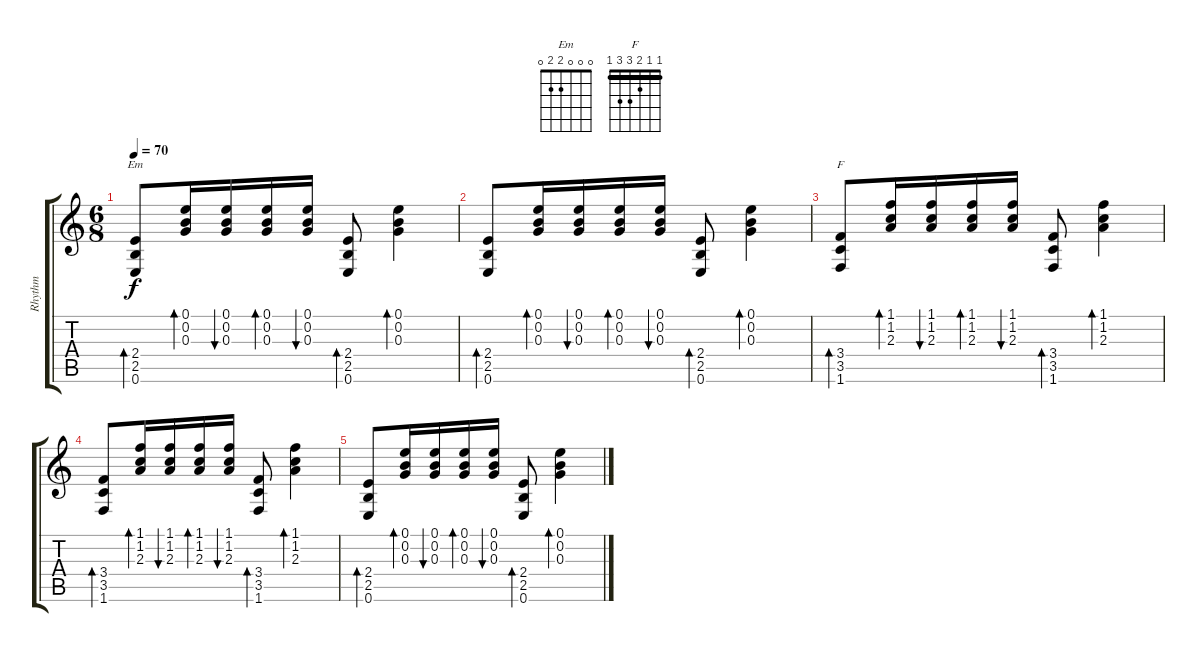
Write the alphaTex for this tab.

\track ("Rhythm" "Rhythm") {instrument acousticguitarnylon}
\staff {score tabs}
\tuning (E4 B3 G3 D3 A2 E2) {hide}
\chord ("Em" 0 0 0 2 2 0)
\chord ("F" 1 1 2 3 3 1) {barre 1}
\ts (6 8)
\tempo 70
\clef g2
\ks c
(2.4 2.5 0.6).8{bd 30 ch "Em" dy f} (0.1 0.2 0.3).16{bd 30} (0.1 0.2 0.3).16{bu 30} (0.1 0.2 0.3).16{bd 30} (0.1 0.2 0.3).16{bu 30} (2.4 2.5 0.6).8{bd 30} (0.1 0.2 0.3).4{bd 30} |
(2.4 2.5 0.6).8{bd 30} (0.1 0.2 0.3).16{bd 30} (0.1 0.2 0.3).16{bu 30} (0.1 0.2 0.3).16{bd 30} (0.1 0.2 0.3).16{bu 30} (2.4 2.5 0.6).8{bd 30} (0.1 0.2 0.3).4{bd 30} |
(3.4 3.5 1.6).8{bd 30 ch "F"} (1.1 1.2 2.3).16{bd 30} (1.1 1.2 2.3).16{bu 30} (1.1 1.2 2.3).16{bd 30} (1.1 1.2 2.3).16{bu 30} (3.4 3.5 1.6).8{bd 30} (1.1 1.2 2.3).4{bd 30} |
(3.4 3.5 1.6).8{bd 30} (1.1 1.2 2.3).16{bd 30} (1.1 1.2 2.3).16{bu 30} (1.1 1.2 2.3).16{bd 30} (1.1 1.2 2.3).16{bu 30} (3.4 3.5 1.6).8{bd 30} (1.1 1.2 2.3).4{bd 30} |
(2.4 2.5 0.6).8{bd 30} (0.1 0.2 0.3).16{bd 30} (0.1 0.2 0.3).16{bu 30} (0.1 0.2 0.3).16{bd 30} (0.1 0.2 0.3).16{bu 30} (2.4 2.5 0.6).8{bd 30} (0.1 0.2 0.3).4{bd 30}
